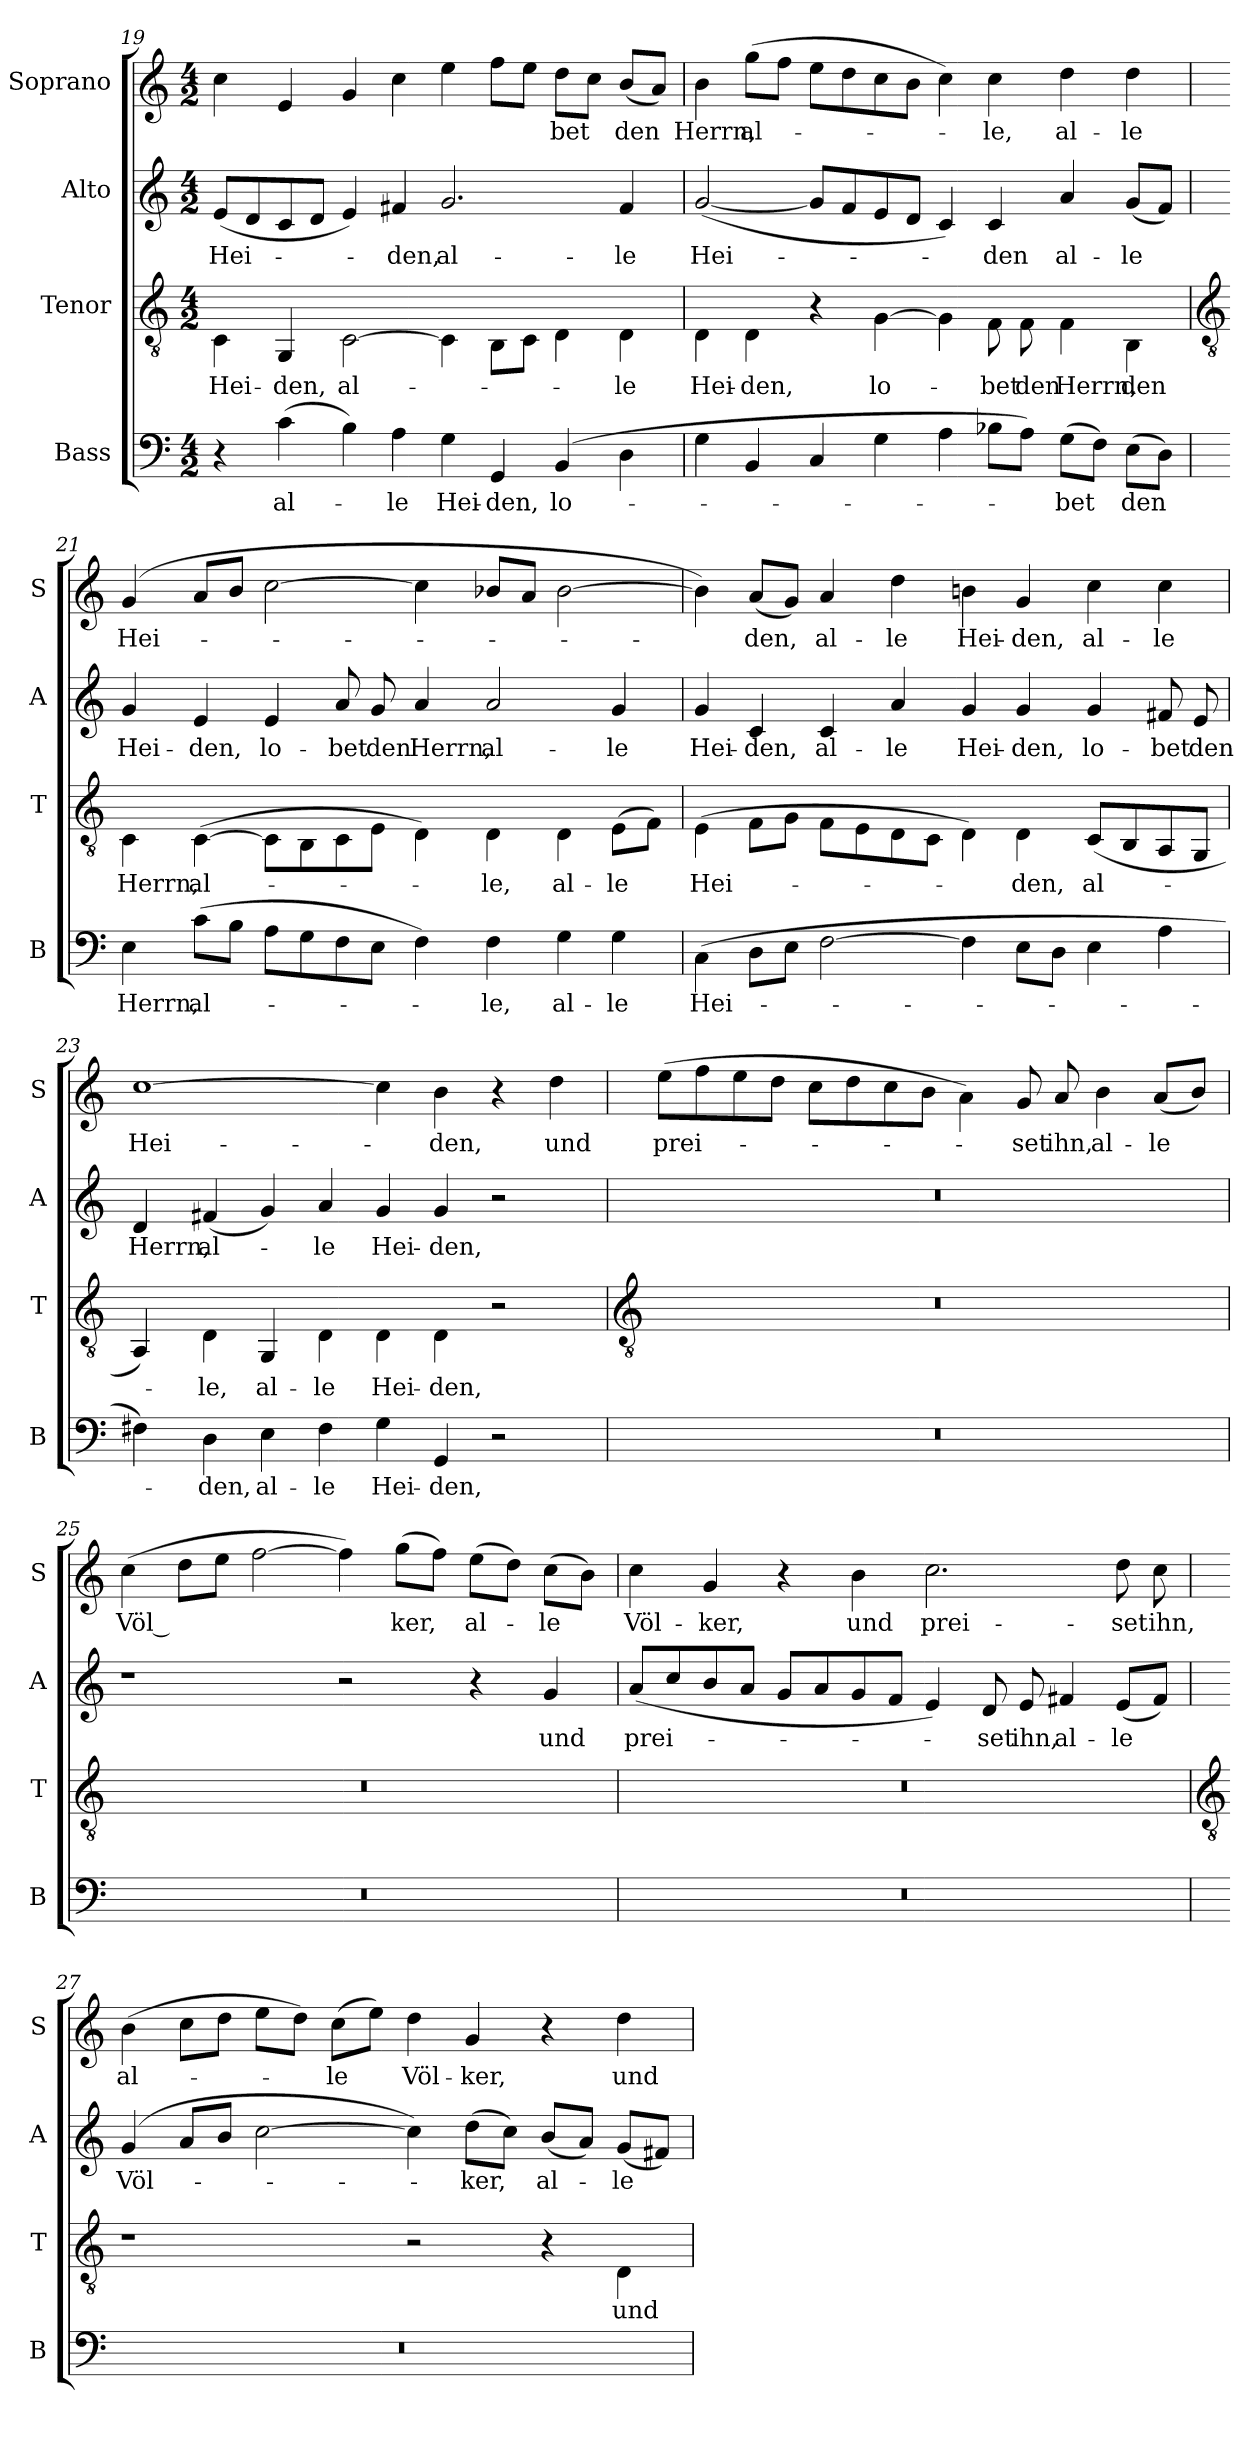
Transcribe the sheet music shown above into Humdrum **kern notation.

**kern	**text	**kern	**text	**kern	**text	**kern	**text
*part4	*part4	*part3	*part3	*part2	*part2	*part1	*part1
*staff4	*staff4	*staff3	*staff3	*staff2	*staff2	*staff1	*staff1
*I"Bass	*	*I"Tenor	*	*I"Alto	*	*I"Soprano	*
*I'B	*	*I'T	*	*I'A	*	*I'S	*
!!LO:LB:g=z
*clefF4	*	*clefGv2	*	*clefG2	*	*clefG2	*
*k[]	*	*k[]	*	*k[]	*	*k[]	*
*C:	*	*C:	*	*C:	*	*C:	*
*M4/2	*	*M4/2	*	*M4/2	*	*M4/2	*
=19	=19	=19	=19	=19	=19	=19	=19
!	!	!	!LO:LY:b	!	!LO:LY:b	!	!LO:LY:b
4r	.	4C\	Hei-	(<8e/L	Hei-	4cc\	--
.	.	.	.	8d/	.	.	.
!	!LO:LY:b	!	!LO:LY:b	!	!	!	!
(>4c\	al-	4GG/	-den,	8c/	.	4e/	.
.	.	.	.	8d/J	.	.	.
!	!	!	!LO:LY:b	!	!	!	!
4B\)	.	[2C\	al-	4e/)	.	4g/	.
!	!LO:LY:b	!	!	!	!LO:LY:b	!	!
4A\	-le	.	.	4f#X/	-den,	4cc\	.
!	!LO:LY:b	!	!	!	!LO:LY:b	!	!
4G\	Hei-	4C\]	.	2.g/	al-	4ee\	.
!	!LO:LY:b	!	!	!	!	!	!
4GG/	-den,	8BB\L	.	.	.	8ff\L	.
.	.	8C\J	.	.	.	8ee\J	.
!	!LO:LY:b	!	!	!	!	!	!LO:LY:b
(>4BB/	lo-	4D\	.	.	.	8dd\L	-bet
.	.	.	.	.	.	8cc\J	.
!	!	!	!LO:LY:b	!	!LO:LY:b	!	!LO:LY:b
4D\	.	4D\	-le	4f#/	-le	(<8b/L	den
.	.	.	.	.	.	8a/J)	.
=20	=20	=20	=20	=20	=20	=20	=20
!	!	!	!LO:LY:b	!	!LO:LY:b	!	!LO:LY:b
4G\	.	4D\	Hei-	(<[2g/	Hei-	4b\	Herrn,
!	!	!	!LO:LY:b	!	!	!	!LO:LY:b
4BB/	.	4D\	-den,	.	.	(>8gg\L	al-
.	.	.	.	.	.	8ff\J	.
4C/	.	4r	.	8g/L]	.	8ee\L	.
.	.	.	.	8f/	.	8dd\	.
!	!	!	!LO:LY:b	!	!	!	!
4G\	.	[4G\	lo-	8e/	.	8cc\	.
.	.	.	.	8d/J	.	8b\J	.
4A\	.	4G\]	.	4c/)	.	4cc\)	.
!	!	!	!LO:LY:b	!	!LO:LY:b	!	!LO:LY:b
8B-X\L	.	8F\	-bet	4c/	-den	4cc\	-le,
!	!	!	!LO:LY:b	!	!	!	!
8A\J)	.	8F\	den	.	.	.	.
!	!LO:LY:b	!	!LO:LY:b	!	!LO:LY:b	!	!LO:LY:b
(>8G\L	-bet	4F\	Herrn,	4a/	al-	4dd\	al-
8F\J)	.	.	.	.	.	.	.
!	!LO:LY:b	!	!LO:LY:b	!	!LO:LY:b	!	!LO:LY:b
(>8E\L	den	4BB\	den	(<8g/L	-le	4dd\	-le
8D\J)	.	.	.	8f/J)	.	.	.
!!LO:LB:g=z
=21	=21	=21	=21	=21	=21	=21	=21
*	*	*clefGv2	*	*	*	*	*
!	!LO:LY:b	!	!LO:LY:b	!	!LO:LY:b	!	!LO:LY:b
4E\	Herrn,	4C\	Herrn,	4g/	Hei-	(<4g/	Hei-
!	!LO:LY:b	!	!LO:LY:b	!	!LO:LY:b	!	!
(>8c\L	al-	(>[4C\	al-	4e/	-den,	8a/L	.
8B\J	.	.	.	.	.	8b/J	.
!	!	!	!	!	!LO:LY:b	!	!
8A\L	.	8C\L]	.	4e/	lo-	[2cc\	.
8G\	.	8BB\	.	.	.	.	.
!	!	!	!	!	!LO:LY:b	!	!
8F\	.	8C\	.	8a/	-bet	.	.
!	!	!	!	!	!LO:LY:b	!	!
8E\J	.	8E\J	.	8g/	den	.	.
!	!	!	!	!	!LO:LY:b	!	!
4F\)	.	4D\)	.	4a/	Herrn,	4cc\]	.
!	!LO:LY:b	!	!LO:LY:b	!	!LO:LY:b	!	!
4F\	-le,	4D\	-le,	2a/	al-	8b-X/L	.
.	.	.	.	.	.	8a/J	.
!	!LO:LY:b	!	!LO:LY:b	!	!	!	!
4G\	al-	4D\	al-	.	.	[2b-\	.
!	!LO:LY:b	!	!LO:LY:b	!	!LO:LY:b	!	!
4G\	-le	(>8E\L	-le	4g/	-le	.	.
.	.	8F\J)	.	.	.	.	.
=22	=22	=22	=22	=22	=22	=22	=22
!	!LO:LY:b	!	!LO:LY:b	!	!LO:LY:b	!	!LO:LY:b
(>4C\	Hei-	(>4E\	Hei-	4g/	Hei-	4b-\])	-­
!	!	!	!	!	!LO:LY:b	!	!LO:LY:b
8D\L	.	8F\L	.	4c/	-den,	(<8a/L	den,
8E\J	.	8G\J	.	.	.	8g/J)	.
!	!	!	!	!	!LO:LY:b	!	!LO:LY:b
[2F\	.	8F\L	.	4c/	al-	4a/	al-
.	.	8E\	.	.	.	.	.
!	!	!	!	!	!LO:LY:b	!	!LO:LY:b
.	.	8D\	.	4a/	-le	4dd\	-le
.	.	8C\J	.	.	.	.	.
!	!	!	!	!	!LO:LY:b	!	!LO:LY:b
4F\]	.	4D\)	.	4g/	Hei-	4bn\	Hei-
!	!	!	!LO:LY:b	!	!LO:LY:b	!	!LO:LY:b
8E\L	.	4D\	-den,	4g/	-den,	4g/	-den,
8D\J	.	.	.	.	.	.	.
!	!	!	!LO:LY:b	!	!LO:LY:b	!	!LO:LY:b
4E\	.	(<8C/L	al-	4g/	lo-	4cc\	al-
.	.	8BB/	.	.	.	.	.
!	!	!	!	!	!LO:LY:b	!	!LO:LY:b
4A\	.	8AA/	.	8f#X/	-bet	4cc\	-le
!	!	!	!	!	!LO:LY:b	!	!
.	.	8GG/J	.	8e/	den	.	.
=23	=23	=23	=23	=23	=23	=23	=23
!	!	!	!	!	!LO:LY:b	!	!LO:LY:b
4F#X\)	.	4AA/)	.	4d/	Herrn,	[1cc	Hei-
!	!LO:LY:b	!	!LO:LY:b	!	!LO:LY:b	!	!
4D\	-den,	4D\	-le,	(<4f#X/	al-	.	.
!	!LO:LY:b	!	!LO:LY:b	!	!	!	!
4E\	al-	4GG/	al-	4g/)	.	.	.
!	!LO:LY:b	!	!LO:LY:b	!	!LO:LY:b	!	!
4F#\	-le	4D\	-le	4a/	-le	.	.
!	!LO:LY:b	!	!LO:LY:b	!	!LO:LY:b	!	!
4G\	Hei-	4D\	Hei-	4g/	Hei-	4cc\]	.
!	!LO:LY:b	!	!LO:LY:b	!	!LO:LY:b	!	!LO:LY:b
4GG/	-den,	4D\	-den,	4g/	-den,	4b\	-den,
2r	.	2r	.	2r	.	4r	.
!	!	!	!	!	!	!	!LO:LY:b
.	.	.	.	.	.	4dd\	und
!!LO:LB:g=z
=24	=24	=24	=24	=24	=24	=24	=24
*	*	*clefGv2	*	*	*	*	*
!	!	!	!	!	!	!	!LO:LY:b
0r	.	0r	.	0r	.	(>8ee\L	prei-
.	.	.	.	.	.	8ff\	.
.	.	.	.	.	.	8ee\	.
.	.	.	.	.	.	8dd\J	.
.	.	.	.	.	.	8cc\L	.
.	.	.	.	.	.	8dd\	.
.	.	.	.	.	.	8cc\	.
.	.	.	.	.	.	8b\J	.
.	.	.	.	.	.	4a\)	.
!	!	!	!	!	!	!	!LO:LY:b
.	.	.	.	.	.	8g/	-set
!	!	!	!	!	!	!	!LO:LY:b
.	.	.	.	.	.	8a/	ihn,
!	!	!	!	!	!	!	!LO:LY:b
.	.	.	.	.	.	4b\	al-
!	!	!	!	!	!	!	!LO:LY:b
.	.	.	.	.	.	(<8a/L	-le
.	.	.	.	.	.	8b/J)	.
=25	=25	=25	=25	=25	=25	=25	=25
!	!	!	!	!	!	!	!LO:LY:b
0r	.	0r	.	1r	.	(>4cc\	Völ --
.	.	.	.	.	.	8dd\L	.
.	.	.	.	.	.	8ee\J	.
.	.	.	.	.	.	[2ff\	.
.	.	.	.	2r	.	4ff\])	.
!	!	!	!	!	!	!	!LO:LY:b
.	.	.	.	.	.	(>8gg\L	-ker,
.	.	.	.	.	.	8ff\J)	.
!	!	!	!	!	!	!	!LO:LY:b
.	.	.	.	4r	.	(>8ee\L	al-
.	.	.	.	.	.	8dd\J)	.
!	!	!	!	!	!LO:LY:b	!	!LO:LY:b
.	.	.	.	4g/	und	(>8cc\L	-le
.	.	.	.	.	.	8b\J)	.
=26	=26	=26	=26	=26	=26	=26	=26
!	!	!	!	!	!LO:LY:b	!	!LO:LY:b
0r	.	0r	.	(<8a/L	prei-	4cc\	Völ-
.	.	.	.	8cc/	.	.	.
!	!	!	!	!	!	!	!LO:LY:b
.	.	.	.	8b/	.	4g/	-ker,
.	.	.	.	8a/J	.	.	.
.	.	.	.	8g/L	.	4r	.
.	.	.	.	8a/	.	.	.
!	!	!	!	!	!	!	!LO:LY:b
.	.	.	.	8g/	.	4b\	und
.	.	.	.	8f/J	.	.	.
!	!	!	!	!	!	!	!LO:LY:b
.	.	.	.	4e/)	.	2.cc\	prei-
!	!	!	!	!	!LO:LY:b	!	!
.	.	.	.	8d/	-set	.	.
!	!	!	!	!	!LO:LY:b	!	!
.	.	.	.	8e/	ihn,	.	.
!	!	!	!	!	!LO:LY:b	!	!
.	.	.	.	4f#X/	al-	.	.
!	!	!	!	!	!LO:LY:b	!	!LO:LY:b
.	.	.	.	(<8e/L	-le	8dd\	-set
!	!	!	!	!	!	!	!LO:LY:b
.	.	.	.	8f#/J)	.	8cc\	ihn,
!!LO:LB:g=z
=27	=27	=27	=27	=27	=27	=27	=27
*	*	*clefGv2	*	*	*	*	*
!	!	!	!	!	!LO:LY:b	!	!LO:LY:b
0r	.	1r	.	(<4g/	Völ-	(>4b\	al-
.	.	.	.	8a/L	.	8cc\L	.
.	.	.	.	8b/J	.	8dd\J	.
.	.	.	.	[2cc\	.	8ee\L	.
.	.	.	.	.	.	8dd\J)	.
!	!	!	!	!	!	!	!LO:LY:b
.	.	.	.	.	.	(>8cc\L	-le
.	.	.	.	.	.	8ee\J)	.
!	!	!	!	!	!	!	!LO:LY:b
.	.	2r	.	4cc\])	.	4dd\	Völ-
!	!	!	!	!	!LO:LY:b	!	!LO:LY:b
.	.	.	.	(>8dd\L	-ker,	4g/	-ker,
.	.	.	.	8cc\J)	.	.	.
!	!	!	!	!	!LO:LY:b	!	!
.	.	4r	.	(<8b/L	al-	4r	.
.	.	.	.	8a/J)	.	.	.
!	!	!	!LO:LY:b	!	!LO:LY:b	!	!LO:LY:b
.	.	4D\	und	(<8g/L	-le	4dd\	und
.	.	.	.	8f#X/J)	.	.	.
=	=	=	=	=	=	=	=
*-	*-	*-	*-	*-	*-	*-	*-
